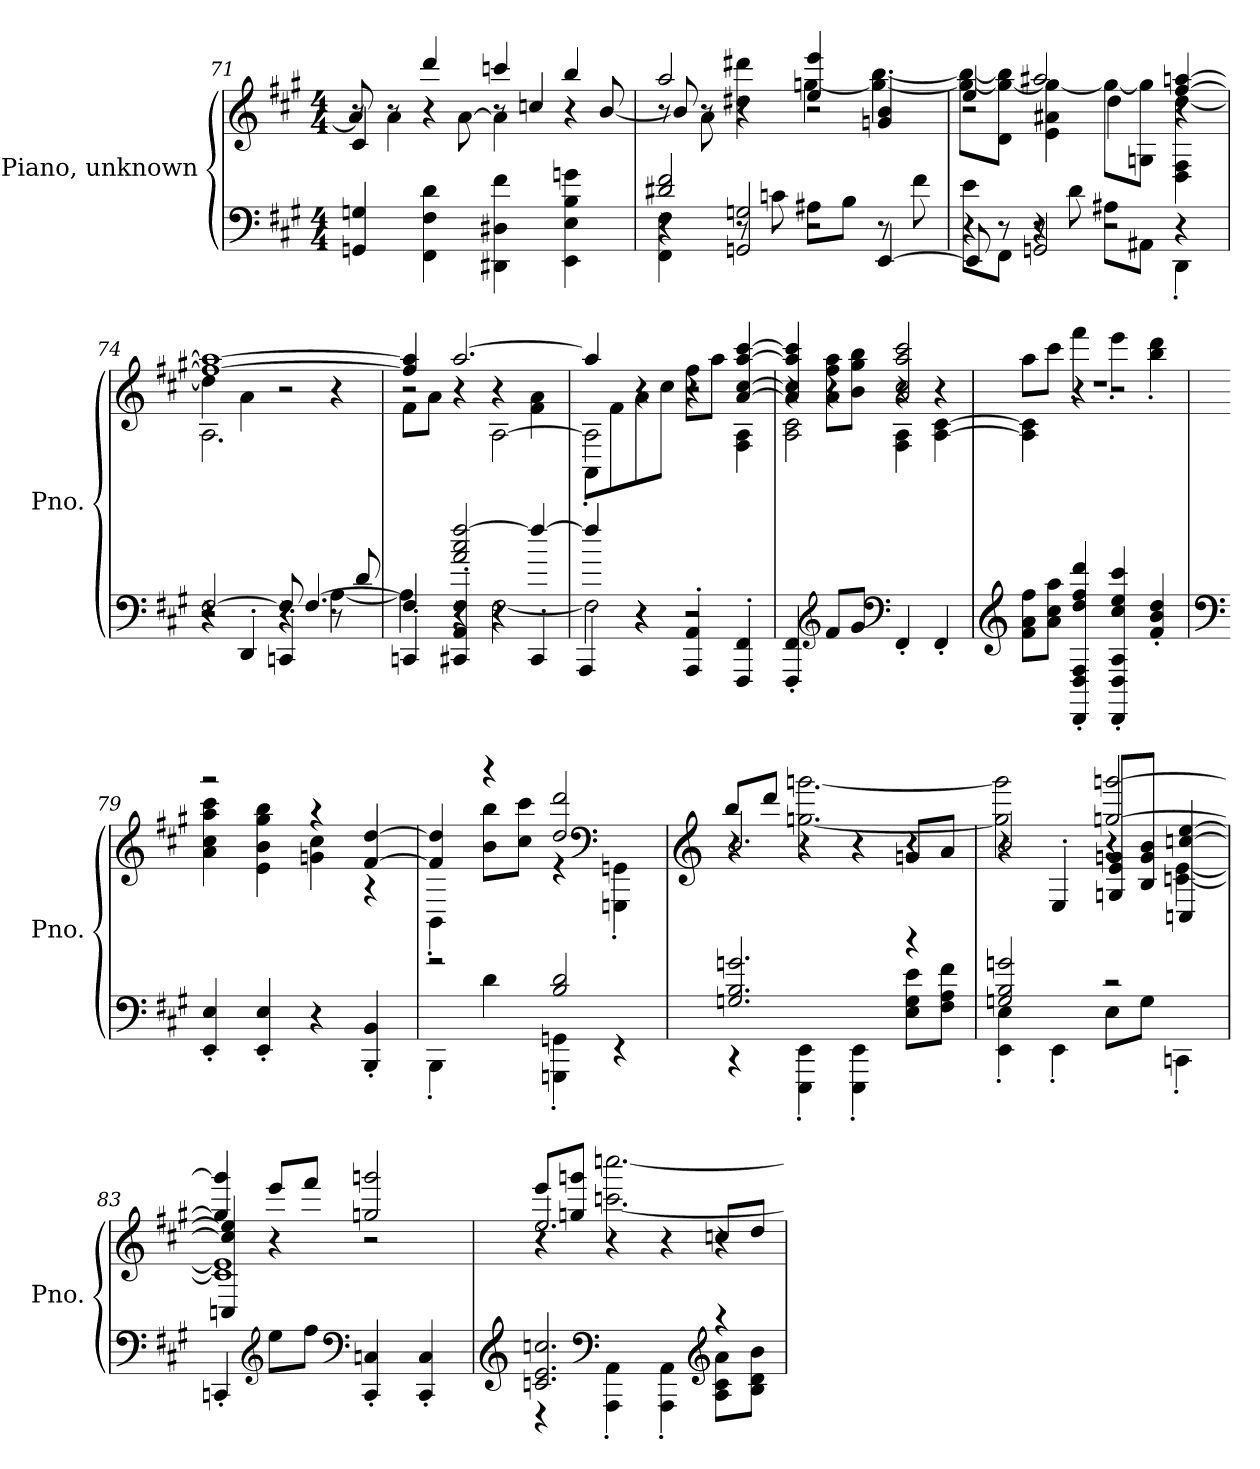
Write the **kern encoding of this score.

**kern	**kern
*part1	*part1
*staff2	*staff1
*I"Piano, unknown	*
*I'Pno.	*
*clefF4	*clefG2
*k[f#c#g#]	*k[f#c#g#]
*M4/4	*M4/4
=71	=71
*	*^
*	*	*^
4GGn/ 4Gn/	4c#/	8a/]	8r
.	.	8r	4a\
4FF#\ 4F#\ 4d\	4ddd/	4r	.
.	.	.	[8a\
4DD#X\ 4D#X\ 4f#\	4cccn/	8r	4a\]
.	.	4ccn/	.
4EE\ 4E\ 4B\ 4gn\	4bb/	.	4r
.	.	[8b/	.
=72	=72	=72	=72
*^	*	*	*
*	*^	*	*	*
2d#X/ 2f#/	4FF#\ 4F#\	4r	2aa/	8r	8b/]
.	.	.	.	8a\	8r
.	8r	2GGn/ 2Gn/	.	4dd#X\ 4ddd#X\	4r
.	8cn\	.	.	.	.
2r	8A#X\L	.	4ee/ 4eee/	[4ggn\	2r
.	8B\J	.	.	.	.
.	8r	[4EE/	4gn/' 4b/'	4gg\_ [4bb\	.
.	8f#\	.	.	.	.
!!LO:LB:g=z	!!	!!
=73	=73	=73	=73	=73	=73
4r	8e\L	8EE/]	4ee/	8gg\_ 8bb\_L	2r
.	8FF#\J	8r	.	8d\ 8gg\_ 8bb\]J	.
2GGn/	8r	4r	2aa#X/	4e\ 4a#X\ 4gg\_	.
.	8d\	.	.	.	.
.	8A#X\L	2r	.	8gg\L_	4dd\
.	8AA#X\J	.	.	8Gn\ 8gg\]J	.
4r	4DD'\	.	[4ff#/ [4aan/	4D\ 4F#\ [4dd\	4r
=74	=74	=74	=74	=74	=74
[2F#/	2r	4r	1ff#_ 1aa_	4dd\]	2.A\
.	.	4DD'/	.	4a\	.
8F#/]	4r	4CCn'/	.	2r	.
[4.F#/	.	.	.	.	.
.	[4A\	8r	.	.	4r
.	.	8d/	.	.	.
=75	=75	=75	=75	=75	=75
4F#/]	4A\]	4CCn'/	4ff#/] 4aa/]	8f#\L	2r
.	.	.	.	8a\J	.
2a/ 2cc#/ [2ff#/	4r	4CC#X/' 4AA/' 4F#/'	[2.aa/	4r	.
.	[2F#\	4r	.	4r	[2A\
4ff#/_	.	4CC#'/	.	4f#\ 4a\	.
=76	=76	=76	=76	=76	=76
4ff#/]	2F#\]	4AAA'/	4aa/]	8AA'\L	2A\]
.	.	.	.	8f#\	.
4r	.	4r	4r	8a\	.
.	.	.	.	8cc#\J	.
2r	2r	4AAA/' 4AA/'	4r	8ff#\L	2r
.	.	.	.	8aa\J	.
.	.	4FFF#/' 4FF#/'	[4a/ [4cc#/ [4aa/ [4ccc#/	4F#\ 4A\	.
*v	*v	*v	*	*	*
!!LO:LB:g=z	!!	!!
=77	=77	=77	=77
4FFF#/' 4FF#/'	4a/] 4cc#/] 4aa/] 4ccc#/]	4r	2A\ 2c#\
*clefG2	*	*	*
8f#/L	4r	8a\ 8ff#\ 8aa\L	.
8g#/J	.	8b\ 8gg#\ 8bb\J	.
*clefF4	*	*	*
4FF#'/	2a/ 2cc#/ 2aa/ 2ccc#/	4F#\ 4A\	4r
4FF#'/	.	4r	[4A\ [4c#\
=78	=78	=78	=78
*clefG2	*	*	*
8f#\ 8a\ 8ff#\L	1r	8aa\L	4A\] 4c#\]
8a\ 8cc#\ 8aa\J	.	8ccc#\J	.
4DD/' 4D/' 4F#/' 4dd/' 4ff#/' 4ddd/'	.	4fff#'\	4r
4DD/' 4D/' 4A/' 4cc#/' 4ee/' 4ccc#/'	.	4eee'\	2r
4f#/' 4b/' 4dd/'	.	4bb\' 4ddd\'	.
*	*v	*v	*v
=79	=79
*clefF4	*
*	*^
4EE/' 4E/'	2r	4a\ 4cc#\ 4aa\ 4ccc#\
4EE/' 4E/'	.	4e\ 4b\ 4gg#\ 4bb\
4r	4r	4gn\ 4cc#\
4BBB/' 4BB/'	[4f#/ [4dd/	4r
=80	=80	=80
*^	*	*
2r	4BBB'\	4f#/] 4dd/]	4BB'\
.	4d\	4r	8b\ 8bb\L
.	.	.	8cc#\ 8ccc#\J
2B/ 2d/	4GGGn\' 4GGn\'	2dd/ 2ddd/	4r
*	*	*clefF4	*
.	4r	.	4GGGn\' 4GGn\'
*	*	*v	*v
!!LO:LB:g=z
=81	=81	=81
*	*	*clefG2
*	*	*^
*	*	*	*^
2.Gn/ 2.B/ 2.gn/	4r	2.b/	4r	8bb/L
.	.	.	.	8ddd/J
.	4EEE\' 4EE\'	.	[2.ggn\ [2.gggn\	4r
.	4EEE\' 4EE\'	.	.	4r
4r	8E\ 8G\ 8e\L	4r	.	8gn/L
.	8F#\ 8A\ 8f#\J	.	.	8a/J
=82	=82	=82	=82	=82
2Gn/ 2B/ 2gn/	4EE\' 4E\'	2b/	2gg\] 2ggg\]	4r
.	4EE'\	.	.	4E'/
2r	8E\L	[2ggn/ [2gggn/	4r	8Gn/ 8e/ 8gn/L
.	8G\J	.	.	8B/ 8g/ 8b/J
.	4CCn'\	.	[4cn\ [4e\	4Cn/ [4ccn/ [4ee/
*v	*v	*	*	*
=83	=83	=83	=83
4CCn'/	4gg/] 4ggg/]	1c] 1e]	4Cn/ 4cc/] 4ee/]
*clefG2	*	*	*
8ee\L	4r	.	8eee/L
8ff#\J	.	.	8fff#/J
*clefF4	*	*	*
4CC/' 4Cn/'	2r	.	2ggn/ 2gggn/
4CC/' 4C/'	.	.	.
!!LO:LB:g=z	!!	!!
=84	=84	=84	=84
*clefG2	*	*	*
*^	*	*	*
2.cn/ 2.e/ 2.ccn/	4r	2.ee/	4r	8eee/L
.	.	.	.	8ggn/ 8gggn/J
*clefF4	*	*	*	*
.	4AAA\' 4AA\'	.	[2.cccn\ [2.ccccn\	4r
.	4AAA\' 4AA\'	.	.	4r
*clefG2	*	*	*	*
4r	8A\ 8c\ 8a\L	4r	.	8ccn/L
.	8B\ 8d\ 8b\J	.	.	8dd/J
*v	*v	*	*	*
*	*v	*v	*v
=	=
*-	*-
